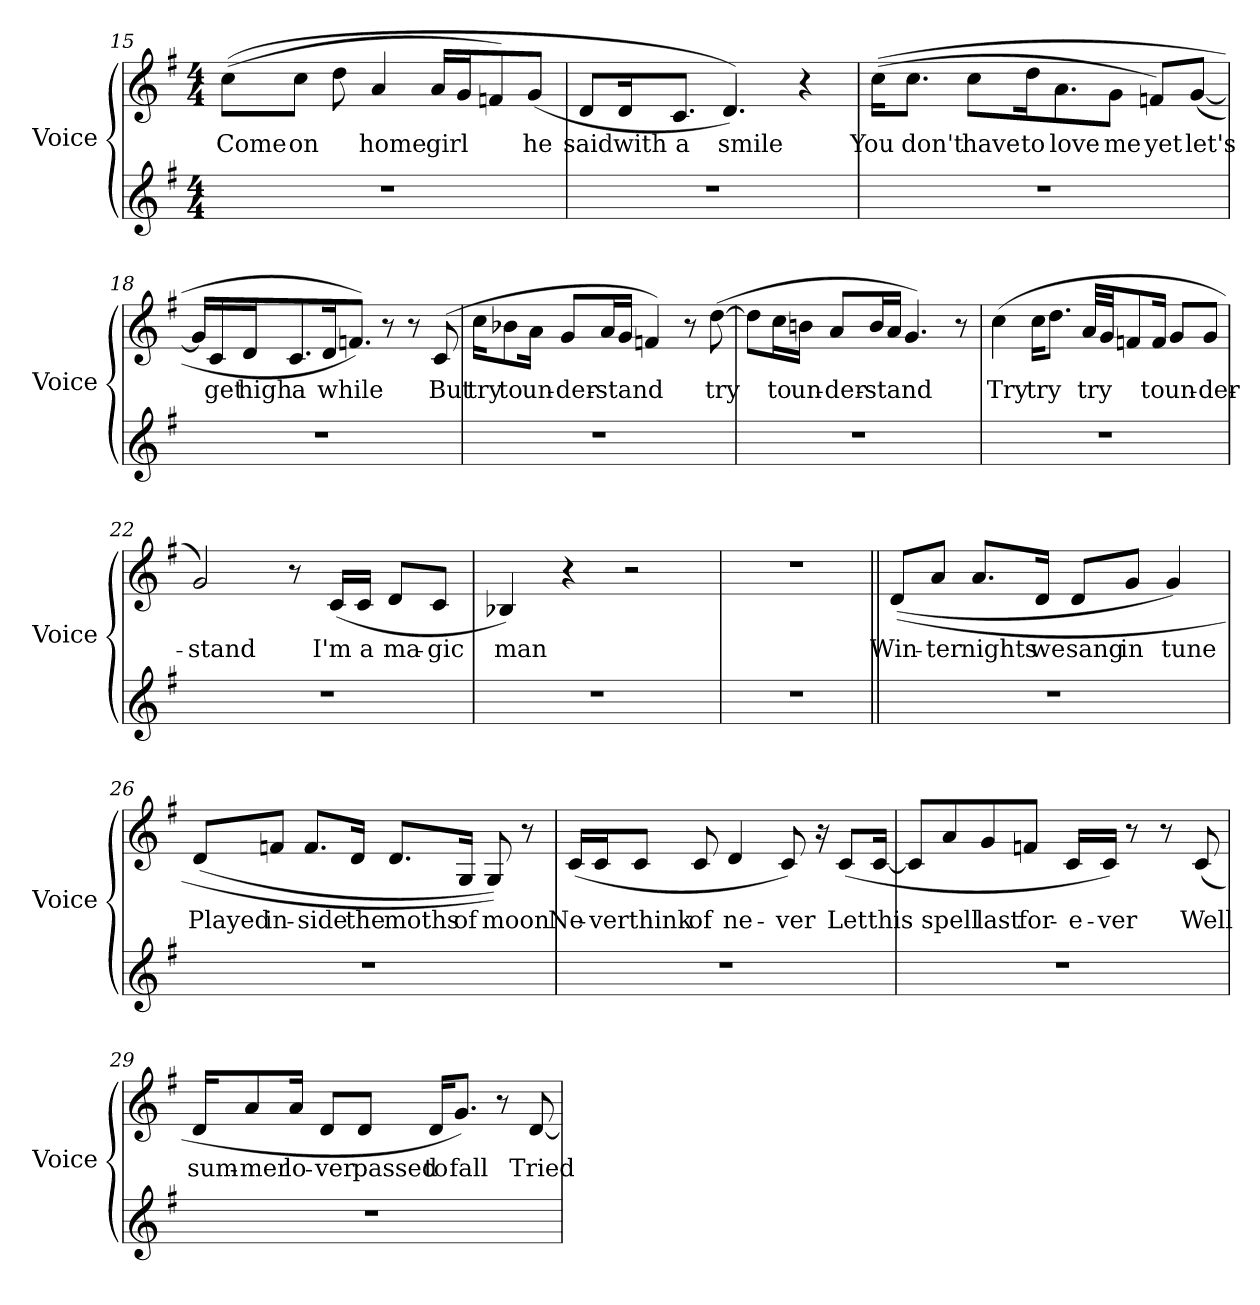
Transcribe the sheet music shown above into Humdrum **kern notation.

**kern	**kern	**text
*part2	*part1	*part1
*staff2	*staff1	*staff1
*I"Voice	*I"Voice	*
*I'Voice	*I'Voice	*
!!LO:PB:g=z
*clefG2	*clefG2	*
*k[f#]	*k[f#]	*
*G:	*G:	*
*M4/4	*M4/4	*
=15	=15	=15
!	!	!LO:LY:b:color=#000000
1r	((8cci\L	Come
!	!	!LO:LY:b:color=#000000
.	8cci\J	on
.	8ddi\	.
!	!	!LO:LY:b:color=#000000
.	4ai/	home
!	!	!LO:LY:b:color=#000000
.	16ai/LL	girl
.	16gi/J	.
.	8fni/)	.
!	!	!LO:LY:b:color=#000000
.	(8gi/J	he
=16	=16	=16
!	!	!LO:LY:b:color=#000000
1r	8di/L	said
!	!	!LO:LY:b:color=#000000
.	16di/k	with
!	!	!LO:LY:b:color=#000000
.	8.ci/J	a
!	!	!LO:LY:b:color=#000000
.	4.di/))	smile
.	4r	.
=17	=17	=17
!	!	!LO:LY:b:color=#000000
1r	((16cci\KL	You
!	!	!LO:LY:b:color=#000000
.	8.cci\J	don't
!	!	!LO:LY:b:color=#000000
.	8cci\L	have
!	!	!LO:LY:b:color=#000000
.	16ddi\k	to
!	!	!LO:LY:b:color=#000000
.	8.ai\	love
!	!	!LO:LY:b:color=#000000
.	8gi\J	me
!	!	!LO:LY:b:color=#000000
.	8fni/L)	yet
!	!	!LO:LY:b:color=#000000
.	([8gi/J	let's
!!LO:LB:g=z
=18	=18	=18
1r	16gi/LL]	.
!	!	!LO:LY:b:color=#000000
.	16ci/	get
!	!	!LO:LY:b:color=#000000
.	16di/J	high
!	!	!LO:LY:b:color=#000000
.	8.ci/	a
!	!	!LO:LY:b:color=#000000
.	16di/k	while
.	8.fni/J))	.
.	8r	.
.	8r	.
!	!	!LO:LY:b:color=#000000
.	(8ci/	But
=19	=19	=19
!	!	!LO:LY:b:color=#000000
1r	16cci\KL	try
!	!	!LO:LY:b:color=#000000
.	8b-Xi\	to
!	!	!LO:LY:b:color=#000000
.	16ai\Jk	un-
!	!	!LO:LY:b:color=#000000
.	8gi/L	-der-
!	!	!LO:LY:b:color=#000000
.	16ai/L	-stand
.	16gi/JJ	.
.	4fni/)	.
.	8r	.
!	!	!LO:LY:b:color=#000000
.	([8ddi\	try
=20	=20	=20
1r	8ddi\L]	.
!	!	!LO:LY:b:color=#000000
.	16cci\L	to
!	!	!LO:LY:b:color=#000000
.	16bni\JJ	un-
!	!	!LO:LY:b:color=#000000
.	8ai/L	-der-
!	!	!LO:LY:b:color=#000000
.	16bi/L	-stand
.	16ai/JJ	.
.	4.gi/)	.
.	8r	.
!!LO:LB:g=z
=21	=21	=21
!	!	!LO:LY:b:color=#000000
1r	(4cci\	Try
!	!	!LO:LY:b:color=#000000
.	16cci\KL	try
.	8.ddi\J	.
!	!	!LO:LY:b:color=#000000
.	32ai/LLL	try
.	32gi/JJ	.
.	8fni/	.
!	!	!LO:LY:b:color=#000000
.	16fi/Jk	to
!	!	!LO:LY:b:color=#000000
.	8gi/L	un-
!	!	!LO:LY:b:color=#000000
.	8gi/J	-der-
=22	=22	=22
!	!	!LO:LY:b:color=#000000
1r	2gi/)	-stand
.	8r	.
!	!	!LO:LY:b:color=#000000
.	(16ci/LL	I'm
!	!	!LO:LY:b:color=#000000
.	16ci/JJ	a
!	!	!LO:LY:b:color=#000000
.	8di/L	ma-
!	!	!LO:LY:b:color=#000000
.	8ci/J	-gic
=23	=23	=23
!	!	!LO:LY:b:color=#000000
1r	4B-Xi/)	man
.	4r	.
.	2r	.
=24	=24	=24
1r	1r	.
!!LO:LB:g=z
=25||	=25||	=25||
!	!	!LO:LY:b:color=#000000
1r	((8di/L	Win-
!	!	!LO:LY:b:color=#000000
.	8ai/J	-ter
!	!	!LO:LY:b:color=#000000
.	8.ai/L	nights
!	!	!LO:LY:b:color=#000000
.	16di/Jk	we
!	!	!LO:LY:b:color=#000000
.	8di/L	sang
!	!	!LO:LY:b:color=#000000
.	8gi/J	in
!	!	!LO:LY:b:color=#000000
.	4gi/)	tune
=26	=26	=26
!	!	!LO:LY:b:color=#000000
1r	(8di/L	Played
!	!	!LO:LY:b:color=#000000
.	8fni/J	in-
!	!	!LO:LY:b:color=#000000
.	8.fi/L	-side
!	!	!LO:LY:b:color=#000000
.	16di/Jk	the
!	!	!LO:LY:b:color=#000000
.	8.di/L	moths
!	!	!LO:LY:b:color=#000000
.	16Gi/Jk	of
!	!	!LO:LY:b:color=#000000
.	8Gi/))	moon
.	8r	.
=27	=27	=27
!	!	!LO:LY:b:color=#000000
1r	(16ci/LL	Ne-
!	!	!LO:LY:b:color=#000000
.	16ci/J	-ver
!	!	!LO:LY:b:color=#000000
.	8ci/J	think
!	!	!LO:LY:b:color=#000000
.	8ci/	of
!	!	!LO:LY:b:color=#000000
.	4di/	ne-
!	!	!LO:LY:b:color=#000000
.	8ci/)	-ver
.	16r	.
!	!	!LO:LY:b:color=#000000
.	(8ci/L	Let
!	!	!LO:LY:b:color=#000000
.	[16ci/Jk	this
!!LO:LB:g=z
=28	=28	=28
1r	8ci/L]	.
!	!	!LO:LY:b:color=#000000
.	8ai/	spell
!	!	!LO:LY:b:color=#000000
.	8gi/	last
!	!	!LO:LY:b:color=#000000
.	8fni/J	for-
!	!	!LO:LY:b:color=#000000
.	16ci/LL	-e-
!	!	!LO:LY:b:color=#000000
.	16ci/JJ)	-ver
.	8r	.
.	8r	.
!	!	!LO:LY:b:color=#000000
.	(8ci/	Well
=29	=29	=29
!	!	!LO:LY:b:color=#000000
1r	16di/KL	sum-
!	!	!LO:LY:b:color=#000000
.	8ai/	-mer
!	!	!LO:LY:b:color=#000000
.	16ai/Jk	lo-
!	!	!LO:LY:b:color=#000000
.	8di/L	-ver
!	!	!LO:LY:b:color=#000000
.	8di/J	passed
!	!	!LO:LY:b:color=#000000
.	16di/KL	to
!	!	!LO:LY:b:color=#000000
.	8.gi/J)	fall
.	8r	.
!	!	!LO:LY:b:color=#000000
.	[8di/	Tried
=	=	=
*-	*-	*-
